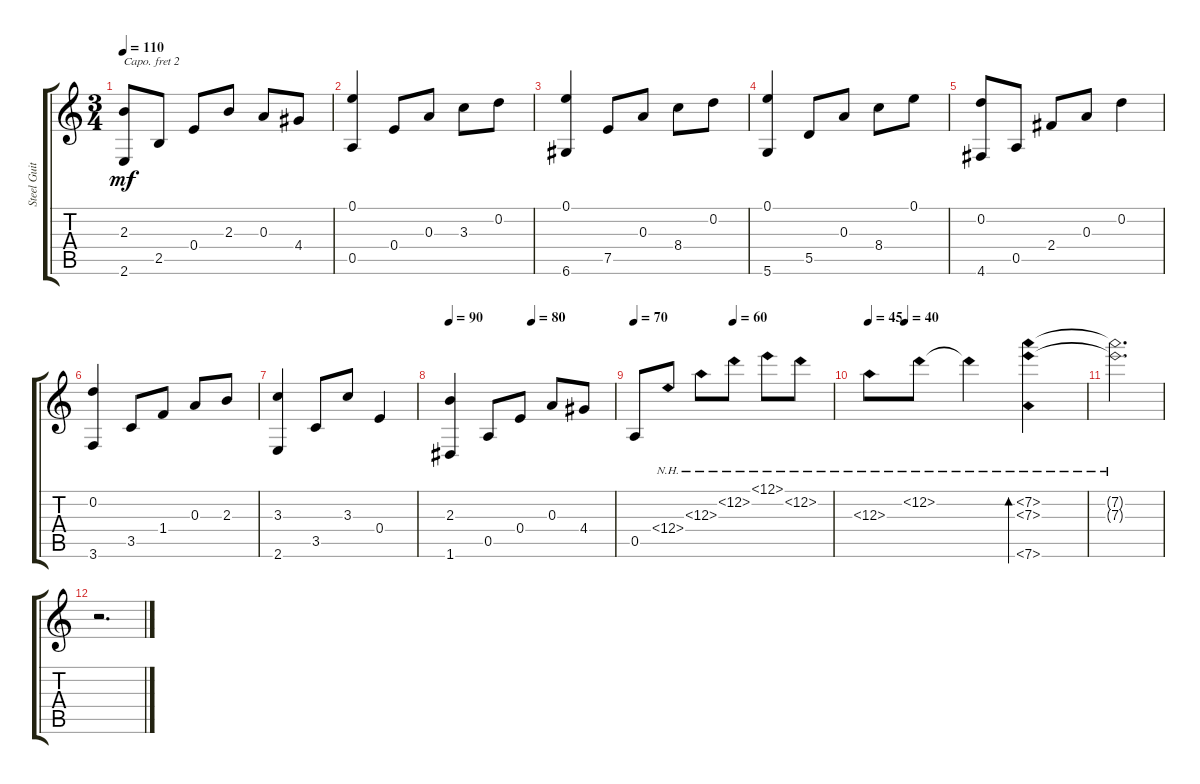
\track ("Steel Guitar" "Steel Guit") {instrument acousticguitarsteel}
\staff {score tabs}
\capo 2
\tuning (D4 C4 G3 D3 G2 C2) {hide}
\ts (3 4)
\tempo 110
\clef g2
\ks c
(2.3 2.6).8{dy mf} 2.5.8 0.4.8 2.3.8 0.3.8 4.4.8 |
(0.1 0.5).4 0.4.8 0.3.8 3.3.8 0.2.8 |
(0.1 6.6).4 7.5.8 0.3.8 8.4.8 0.2.8 |
(0.1 5.6).4 5.5.8 0.3.8 8.4.8 0.1.8 |
(0.2 4.6).8 0.5.8 2.4.8 0.3.8 0.2.4 |
(0.2 3.6).4 3.5.8 1.4.8 0.3.8 2.3.8 |
(3.3 2.6).4 3.5.8 3.3.8 0.4.4 |
\tempo 90
\tempo (80 0.5)
(2.3 1.6).4 0.5.8 0.4.8 0.3.8 4.4.8 |
\tempo 70
\tempo (60 0.5)
0.5.8 12.4{nh}.8 12.3{nh}.8 12.2{nh}.8 12.1{nh}.8 12.2{nh}.8 |
\tempo 45
\tempo (40 0.16666666666666666)
12.3{nh}.8 12.2{nh}.8 12.2{nh t}.4 (7.2{nh} 7.3{nh} 7.6{nh}).4{bd 60} |
(7.2{nh t} 7.3{nh t}).2{d} |
r.2{d}
